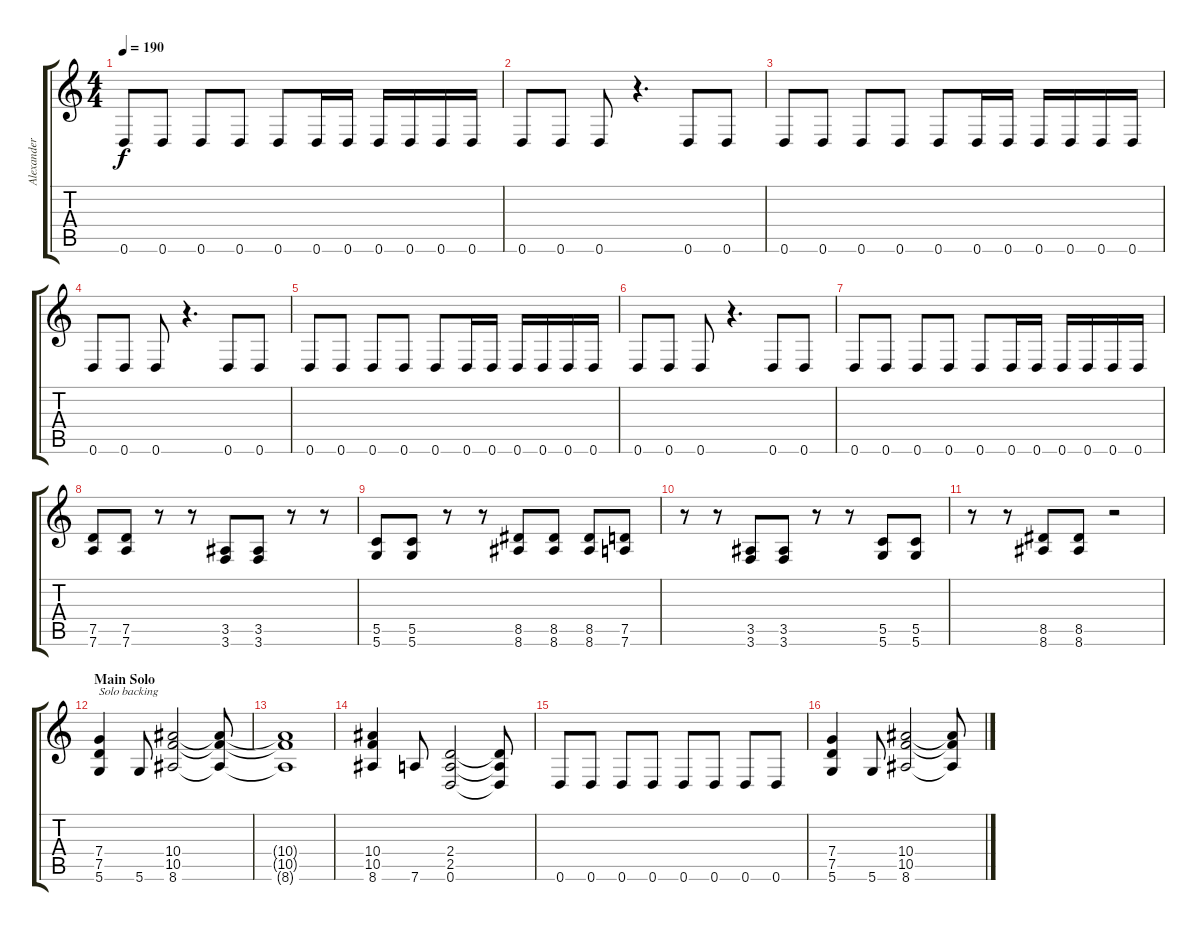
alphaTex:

\track ("Alexander Kuoppala " "Alexander ") {instrument distortionguitar}
\staff {score tabs}
\tuning (D4 A3 F3 C3 G2 D2) {hide}
\ts (4 4)
\tempo 190
\clef g2
\ks c
0.6.8{dy f} 0.6.8 0.6.8 0.6.8 0.6.8 0.6.16 0.6.16 0.6.16 0.6.16 0.6.16 0.6.16 |
0.6.8 0.6.8 0.6.8 r.4{d} 0.6.8 0.6.8 |
0.6.8 0.6.8 0.6.8 0.6.8 0.6.8 0.6.16 0.6.16 0.6.16 0.6.16 0.6.16 0.6.16 |
0.6.8 0.6.8 0.6.8 r.4{d} 0.6.8 0.6.8 |
0.6.8 0.6.8 0.6.8 0.6.8 0.6.8 0.6.16 0.6.16 0.6.16 0.6.16 0.6.16 0.6.16 |
0.6.8 0.6.8 0.6.8 r.4{d} 0.6.8 0.6.8 |
0.6.8 0.6.8 0.6.8 0.6.8 0.6.8 0.6.16 0.6.16 0.6.16 0.6.16 0.6.16 0.6.16 |
(7.5 7.6).8 (7.5 7.6).8 r.8 r.8 (3.5 3.6).8 (3.5 3.6).8 r.8 r.8 |
(5.5 5.6).8 (5.5 5.6).8 r.8 r.8 (8.5 8.6).8 (8.5 8.6).8 (8.5 8.6).8 (7.5 7.6).8 |
r.8 r.8 (3.5 3.6).8 (3.5 3.6).8 r.8 r.8 (5.5 5.6).8 (5.5 5.6).8 |
r.8 r.8 (8.5 8.6).8 (8.5 8.6).8 r.2 |
\section ("" "Main Solo")
(7.4 7.5 5.6).4{txt "Solo backing"} 5.6.8 (10.4 10.5 8.6).2 (10.4{t} 10.5{t} 8.6{t}).8 |
(10.4{t} 10.5{t} 8.6{t}).1 |
(10.4 10.5 8.6).4 7.6.8 (2.4 2.5 0.6).2 (2.4{t} 2.5{t} 0.6{t}).8 |
0.6.8 0.6.8 0.6.8 0.6.8 0.6.8 0.6.8 0.6.8 0.6.8 |
(7.4 7.5 5.6).4 5.6.8 (10.4 10.5 8.6).2 (10.4{t} 10.5{t} 8.6{t}).8
